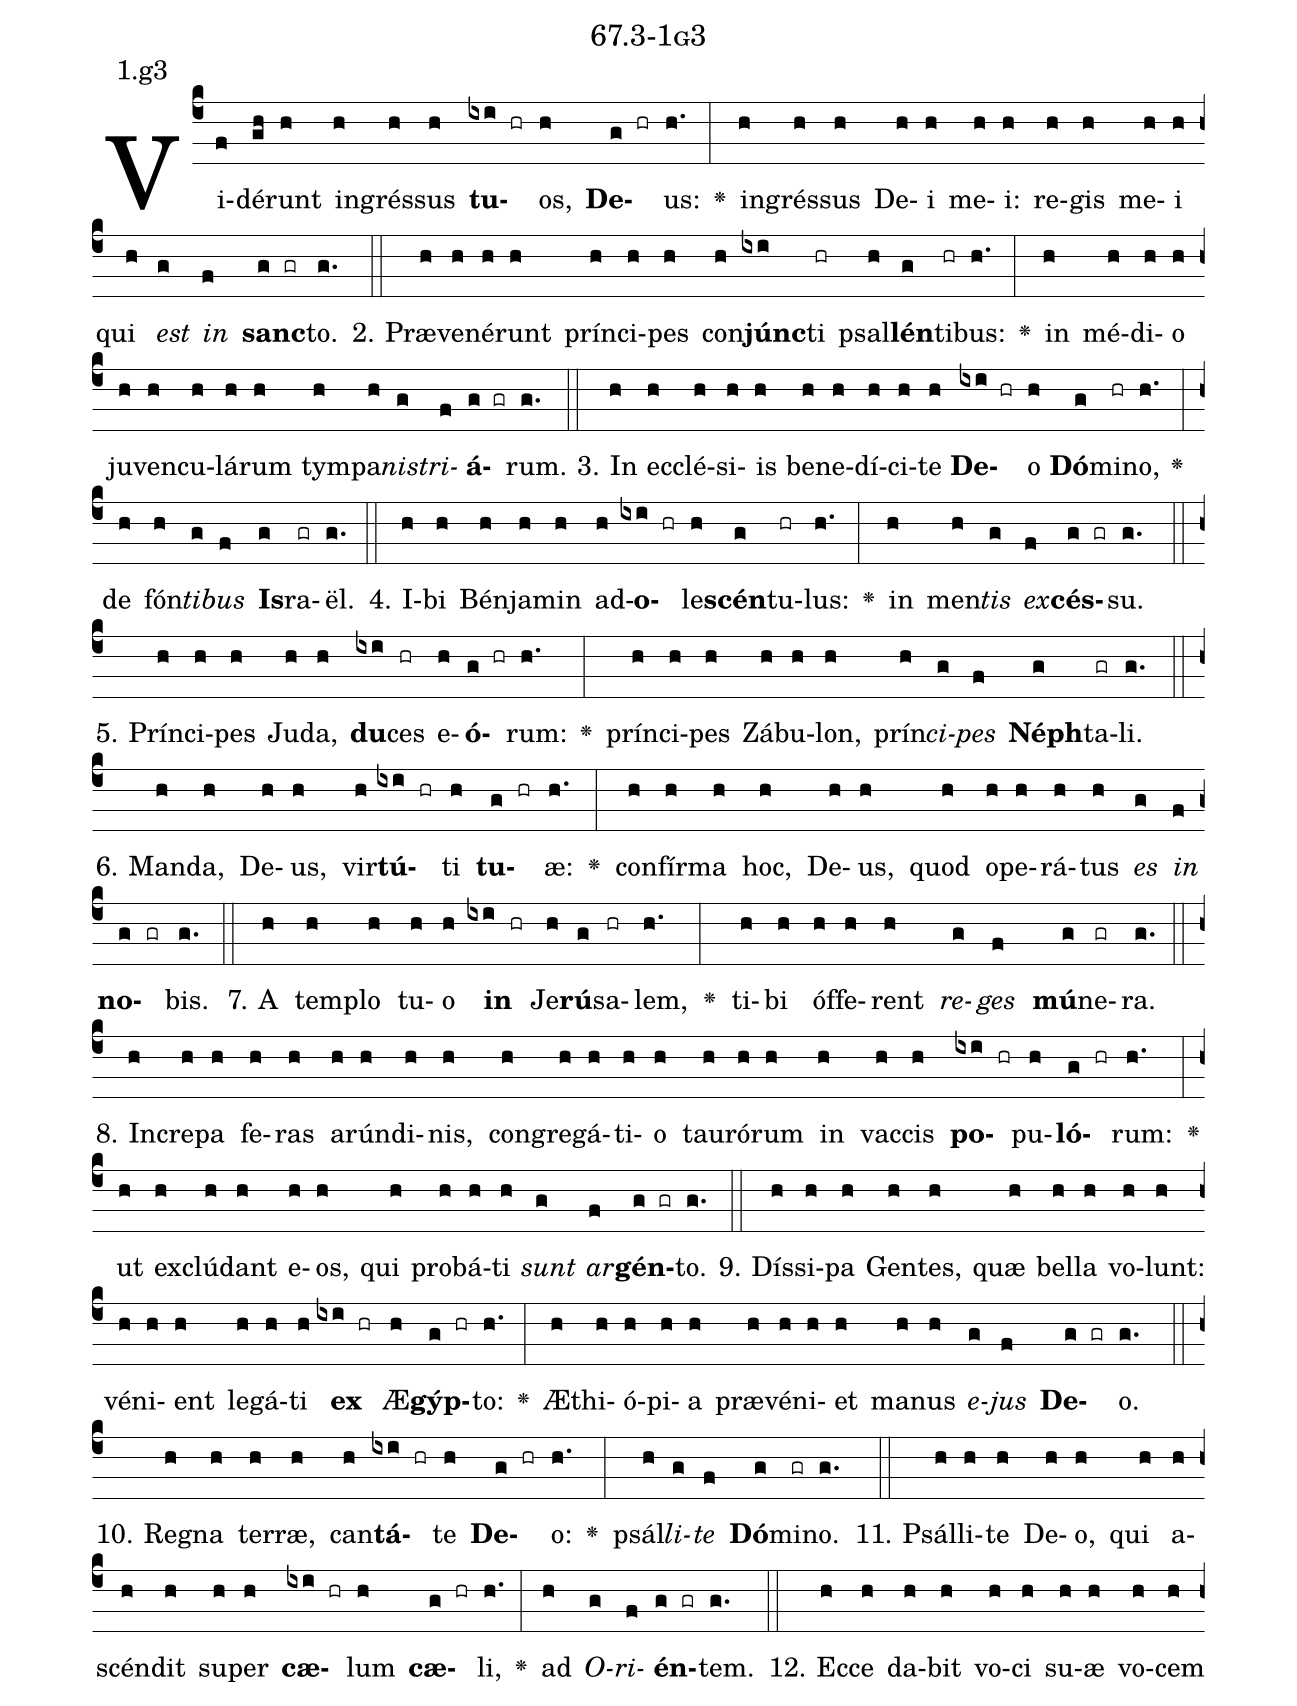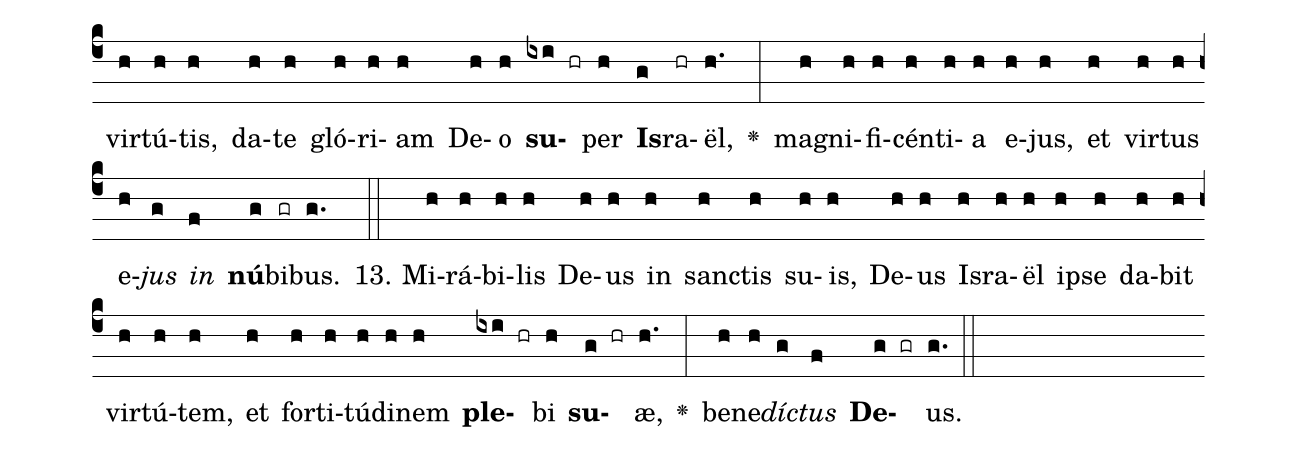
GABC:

name: 67.3-1g3;
annotation: 1.g3;
%%
(c4)Vi(f)dé(gh)runt(h) in(h)grés(h)sus(h) <b>tu</b>(ixi hr)os,(h) <b>De</b>(g hr)us:(h.) <v>\greheightstar</v>(:) in(h)grés(h)sus(h) De(h)i(h) me(h)i:(h) re(h)gis(h) me(h)i(h) qui(h) <i>est</i>(g) <i>in</i>(f) <b>sanc</b>(g gr)to.(g.) (::)
2. Præ(h)ve(h)né(h)runt(h) prín(h)ci(h)pes(h) con(h)<b>júnc</b>(ixi)ti(hr) psal(h)<b>lén</b>(g)ti(hr)bus:(h.) <v>\greheightstar</v>(:) in(h) mé(h)di(h)o(h) ju(h)ven(h)cu(h)lá(h)rum(h) tym(h)pa(h)<i>nis</i>(g)<i>tri</i>(f)<b>á</b>(g gr)rum.(g.) (::)
3. In(h) ec(h)clé(h)si(h)is(h) be(h)ne(h)dí(h)ci(h)te(h) <b>De</b>(ixi hr)o(h) <b>Dó</b>(g)mi(hr)no,(h.) <v>\greheightstar</v>(:) de(h) fón(h)<i>ti</i>(g)<i>bus</i>(f) <b>Is</b>(g)ra(gr)ël.(g.) (::)
4. I(h)bi(h) Bén(h)ja(h)min(h) ad(h)<b>o</b>(ixi hr)le(h)<b>scén</b>(g)tu(hr)lus:(h.) <v>\greheightstar</v>(:) in(h) men(h)<i>tis</i>(g) <i>ex</i>(f)<b>cés</b>(g gr)su.(g.) (::)
5. Prín(h)ci(h)pes(h) Ju(h)da,(h) <b>du</b>(ixi)ces(hr) e(h)<b>ó</b>(g hr)rum:(h.) <v>\greheightstar</v>(:) prín(h)ci(h)pes(h) Zá(h)bu(h)lon,(h) prín(h)<i>ci</i>(g)<i>pes</i>(f) <b>Néph</b>(g)ta(gr)li.(g.) (::)
6. Man(h)da,(h) De(h)us,(h) vir(h)<b>tú</b>(ixi hr)ti(h) <b>tu</b>(g hr)æ:(h.) <v>\greheightstar</v>(:) con(h)fír(h)ma(h) hoc,(h) De(h)us,(h) quod(h) o(h)pe(h)rá(h)tus(h) <i>es</i>(g) <i>in</i>(f) <b>no</b>(g gr)bis.(g.) (::)
7. A(h) tem(h)plo(h) tu(h)o(h) <b>in</b>(ixi hr) Je(h)<b>rú</b>(g)sa(hr)lem,(h.) <v>\greheightstar</v>(:) ti(h)bi(h) óf(h)fe(h)rent(h) <i>re</i>(g)<i>ges</i>(f) <b>mú</b>(g)ne(gr)ra.(g.) (::)
8. In(h)cre(h)pa(h) fe(h)ras(h) a(h)rún(h)di(h)nis,(h) con(h)gre(h)gá(h)ti(h)o(h) tau(h)ró(h)rum(h) in(h) vac(h)cis(h) <b>po</b>(ixi hr)pu(h)<b>ló</b>(g hr)rum:(h.) <v>\greheightstar</v>(:) ut(h) ex(h)clú(h)dant(h) e(h)os,(h) qui(h) pro(h)bá(h)ti(h) <i>sunt</i>(g) <i>ar</i>(f)<b>gén</b>(g gr)to.(g.) (::)
9. Dís(h)si(h)pa(h) Gen(h)tes,(h) quæ(h) bel(h)la(h) vo(h)lunt:(h) vé(h)ni(h)ent(h) le(h)gá(h)ti(h) <b>ex</b>(ixi hr) Æ(h)<b>gýp</b>(g hr)to:(h.) <v>\greheightstar</v>(:) Æ(h)thi(h)ó(h)pi(h)a(h) præ(h)vé(h)ni(h)et(h) ma(h)nus(h) <i>e</i>(g)<i>jus</i>(f) <b>De</b>(g gr)o.(g.) (::)
10. Re(h)gna(h) ter(h)ræ,(h) can(h)<b>tá</b>(ixi hr)te(h) <b>De</b>(g hr)o:(h.) <v>\greheightstar</v>(:) psál(h)<i>li</i>(g)<i>te</i>(f) <b>Dó</b>(g)mi(gr)no.(g.) (::)
11. Psál(h)li(h)te(h) De(h)o,(h) qui(h) a(h)scén(h)dit(h) su(h)per(h) <b>cæ</b>(ixi hr)lum(h) <b>cæ</b>(g hr)li,(h.) <v>\greheightstar</v>(:) ad(h) <i>O</i>(g)<i>ri</i>(f)<b>én</b>(g gr)tem.(g.) (::)
12. Ec(h)ce(h) da(h)bit(h) vo(h)ci(h) su(h)æ(h) vo(h)cem(h) vir(h)tú(h)tis,(h) da(h)te(h) gló(h)ri(h)am(h) De(h)o(h) <b>su</b>(ixi hr)per(h) <b>Is</b>(g)ra(hr)ël,(h.) <v>\greheightstar</v>(:) ma(h)gni(h)fi(h)cén(h)ti(h)a(h) e(h)jus,(h) et(h) vir(h)tus(h) e(h)<i>jus</i>(g) <i>in</i>(f) <b>nú</b>(g)bi(gr)bus.(g.) (::)
13. Mi(h)rá(h)bi(h)lis(h) De(h)us(h) in(h) sanc(h)tis(h) su(h)is,(h) De(h)us(h) Is(h)ra(h)ël(h) ip(h)se(h) da(h)bit(h) vir(h)tú(h)tem,(h) et(h) for(h)ti(h)tú(h)di(h)nem(h) <b>ple</b>(ixi hr)bi(h) <b>su</b>(g hr)æ,(h.) <v>\greheightstar</v>(:) be(h)ne(h)<i>díc</i>(g)<i>tus</i>(f) <b>De</b>(g gr)us.(g.) (::)
